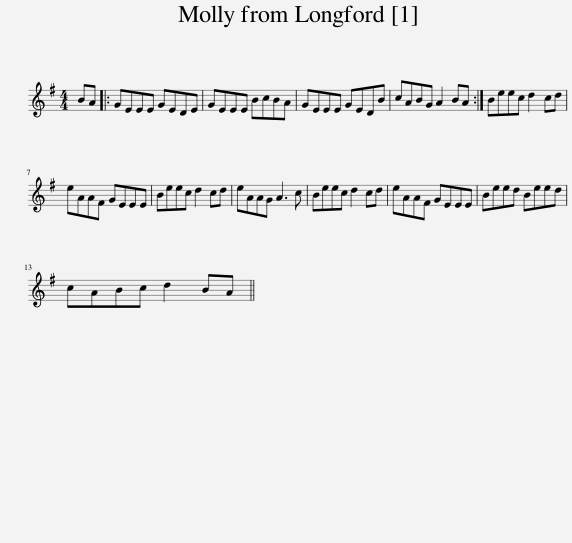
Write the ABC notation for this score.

X:1
L:1/8
M:4/4
I:linebreak $
K:Emin
V:1 treble
V:1
 BA |: GEEE GEDE | GEEE BcBA | GEEE GEDB | cABG A2 BA :| %5
 Beec d2 cd |$ eAAF GEEE | Beec d2 cd | eAAG A3 c | Beec d2 cd | %10
 eAAF GEEE | Beed Beed |$ cABc d2 BA || %13
